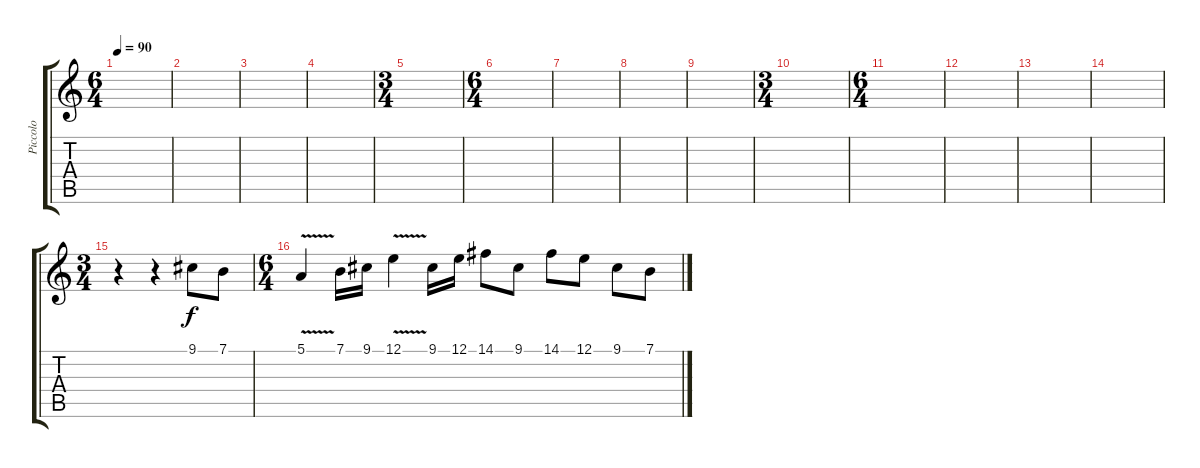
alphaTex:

\track ("Piccolo" "Piccolo") {instrument piccolo}
\staff {score tabs}
\tuning (E4 B3 G3 D3 A2 E2) {hide}
\ts (6 4)
\tempo 90
\clef g2
\ks c
|
|
|
|
\ts (3 4)
|
\ts (6 4)
|
|
|
|
\ts (3 4)
|
\ts (6 4)
|
|
|
|
\ts (3 4)
r.4 r.4 9.1.8 7.1.8 |
\ts (6 4)
5.1{v}.4{volume 13} 7.1.16 9.1.16 12.1{v}.4 9.1.16 12.1.16 14.1.8 9.1.8 14.1.8 12.1.8 9.1.8 7.1.8
